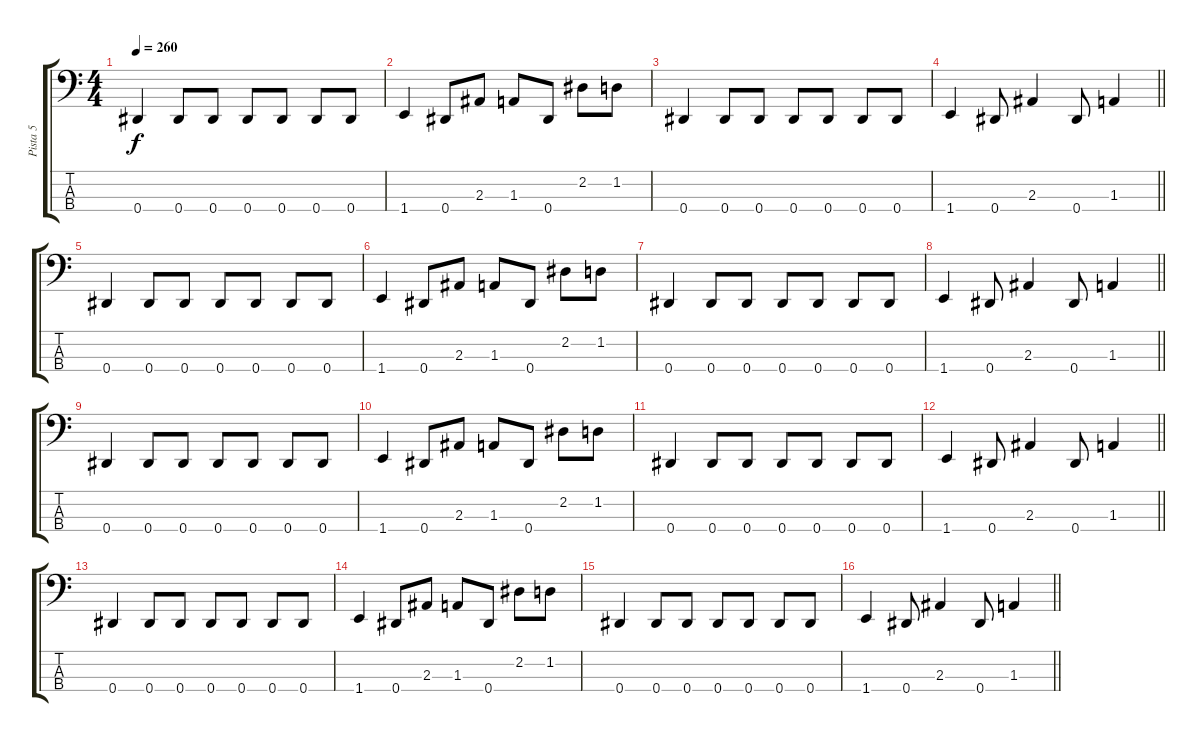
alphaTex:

\track ("Pista 5" "Pista 5") {instrument electricbassfinger}
\staff {score tabs}
\tuning (Gb2 Db2 Ab1 Eb1) {hide}
\ts (4 4)
\tempo 260
\clef f4
\ks c
0.4.4{dy f} 0.4.8 0.4.8 0.4.8 0.4.8 0.4.8 0.4.8 |
1.4.4 0.4.8 2.3.8 1.3.8 0.4.8 2.2.8 1.2.8 |
0.4.4 0.4.8 0.4.8 0.4.8 0.4.8 0.4.8 0.4.8 |
\barLineRight lightlight
1.4.4 0.4.8 2.3.4 0.4.8 1.3.4 |
0.4.4 0.4.8 0.4.8 0.4.8 0.4.8 0.4.8 0.4.8 |
1.4.4 0.4.8 2.3.8 1.3.8 0.4.8 2.2.8 1.2.8 |
0.4.4 0.4.8 0.4.8 0.4.8 0.4.8 0.4.8 0.4.8 |
\barLineRight lightlight
1.4.4 0.4.8 2.3.4 0.4.8 1.3.4 |
0.4.4 0.4.8 0.4.8 0.4.8 0.4.8 0.4.8 0.4.8 |
1.4.4 0.4.8 2.3.8 1.3.8 0.4.8 2.2.8 1.2.8 |
0.4.4 0.4.8 0.4.8 0.4.8 0.4.8 0.4.8 0.4.8 |
\barLineRight lightlight
1.4.4 0.4.8 2.3.4 0.4.8 1.3.4 |
0.4.4 0.4.8 0.4.8 0.4.8 0.4.8 0.4.8 0.4.8 |
1.4.4 0.4.8 2.3.8 1.3.8 0.4.8 2.2.8 1.2.8 |
0.4.4 0.4.8 0.4.8 0.4.8 0.4.8 0.4.8 0.4.8 |
\barLineRight lightlight
1.4.4 0.4.8 2.3.4 0.4.8 1.3.4
